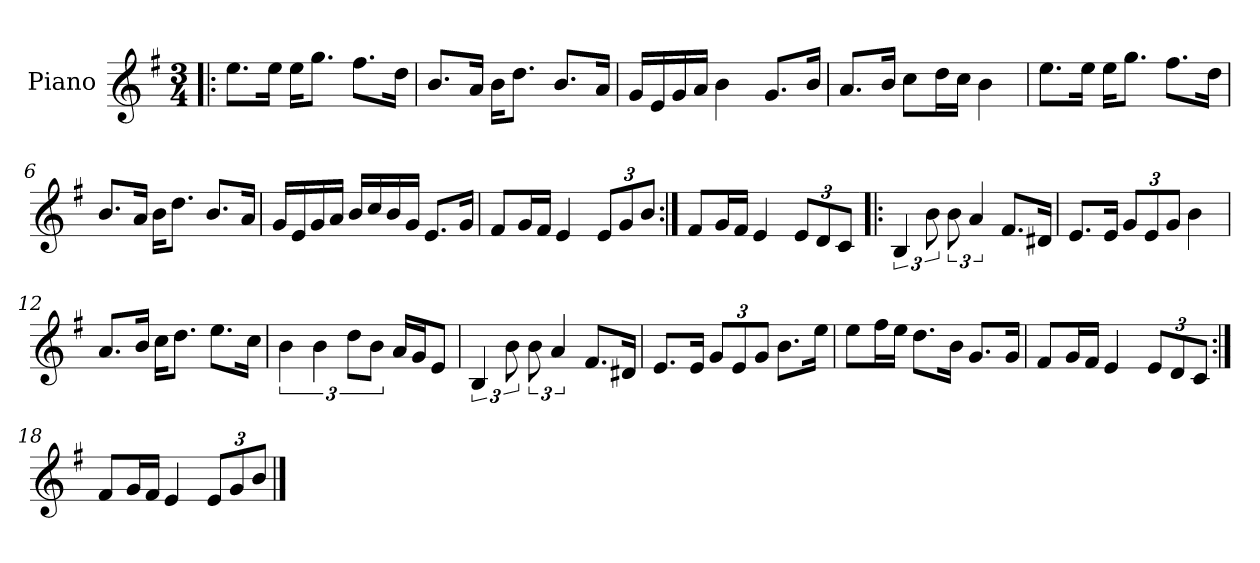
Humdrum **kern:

**kern
*part1
*staff1
*I"Piano
*I'Pno.
*clefG2
*k[f#]
*M3/4
=1!|:
8.ee\L
16ee\Jk
16ee\KL
8.gg\J
8.ff#\L
16dd\Jk
=2
8.b/L
16a/Jk
16b\KL
8.dd\J
8.b/L
16a/Jk
=3
16g/LL
16e/
16g/
16a/JJ
4b\
8.g/L
16b/Jk
=4
8.a/L
16b/Jk
8cc\L
16dd\L
16cc\JJ
4b\
!!LO:LB:g=z
=5
8.ee\L
16ee\Jk
16ee\KL
8.gg\J
8.ff#\L
16dd\Jk
=6
8.b/L
16a/Jk
16b\KL
8.dd\J
8.b/L
16a/Jk
=7
16g/LL
16e/
16g/
16a/JJ
16b/LL
16cc/
16b/
16g/JJ
8.e/L
16g/Jk
=8
8f#/L
16g/L
16f#/JJ
4e/
*Xbrackettup
12e/L
12g/
12b/J
=9:|!
8f#/L
16g/L
16f#/JJ
4e/
12e/L
12d/
12c/J
!!LO:LB:g=z
=10!|:
*brackettup
6B/
12b\
12b\
6a/
8.f#/L
16d#X/Jk
=11
8.e/L
16e/Jk
*Xbrackettup
12g/L
12e/
12g/J
4b\
=12
8.a/L
16b/Jk
16cc\KL
8.dd\J
8.ee\L
16cc\Jk
=13
*brackettup
6b\
6b\
12dd\L
12b\J
16a/LL
16g/J
8e/J
!!LO:LB:g=z
=14
6B/
12b\
12b\
6a/
8.f#/L
16d#X/Jk
=15
8.e/L
16e/Jk
*Xbrackettup
12g/L
12e/
12g/J
8.b\L
16ee\Jk
=16
8ee\L
16ff#\L
16ee\JJ
8.dd\L
16b\Jk
8.g/L
16g/Jk
=17
8f#/L
16g/L
16f#/JJ
4e/
12e/L
12d/
12c/J
=18:|!
8f#/L
16g/L
16f#/JJ
4e/
12e/L
12g/
12b/J
==
*-
